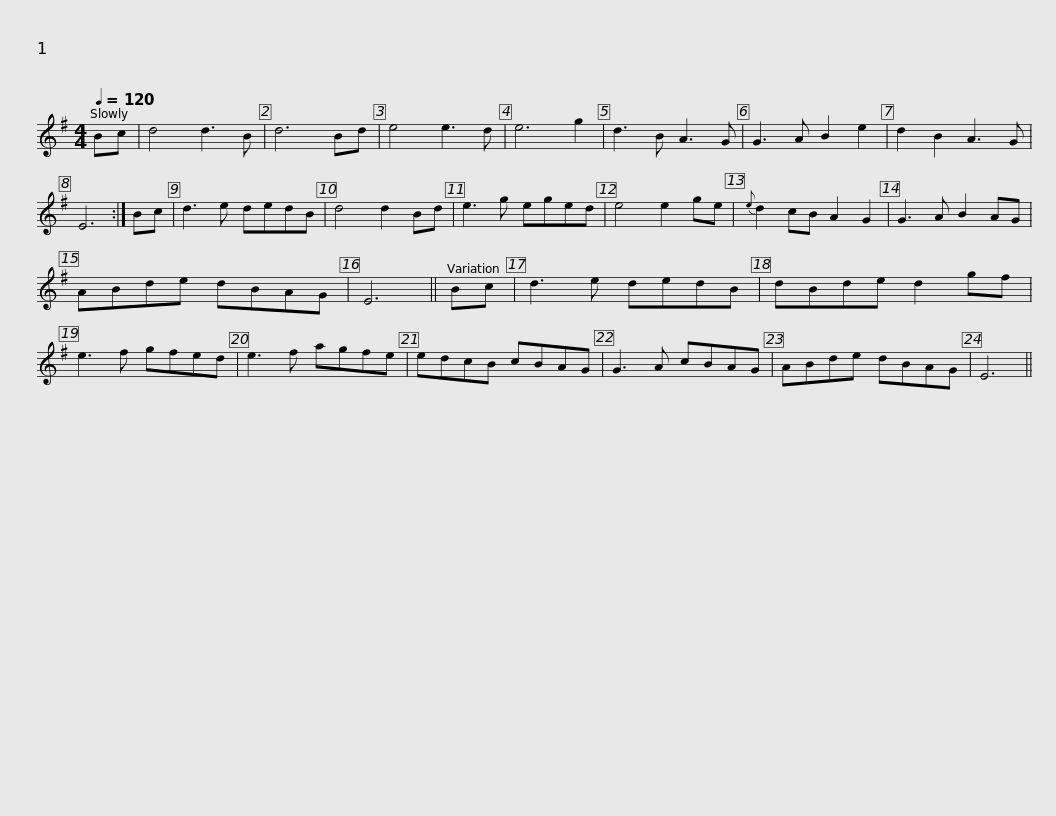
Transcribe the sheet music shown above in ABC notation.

X:1
L:1/8
Q:1/4=120
M:4/4
I:linebreak $
K:G
V:1 treble
V:1
 Bc | d4 d3 B | d6 Bd | e4 e3 d | e6 g2 | %5
 d3 B A3 G | G3 A B2 e2 | d2 B2 A3 G | E6 :| Bc |$ %10
 d3 e dedB | d4 d2 Bd | e3 g eged | e4 e2 ge |{e} d2 cB A2 G2 | %15
 G3 A B2 AG | ABde dBAG | E6 ||$ Bc | d3 e dedB | %20
 dBde d2 gf | e3 f gfed | e3 f agfe | edcB cBAG | G3 A cBAG |$ %25
 ABde dBAG | E6 || %27
